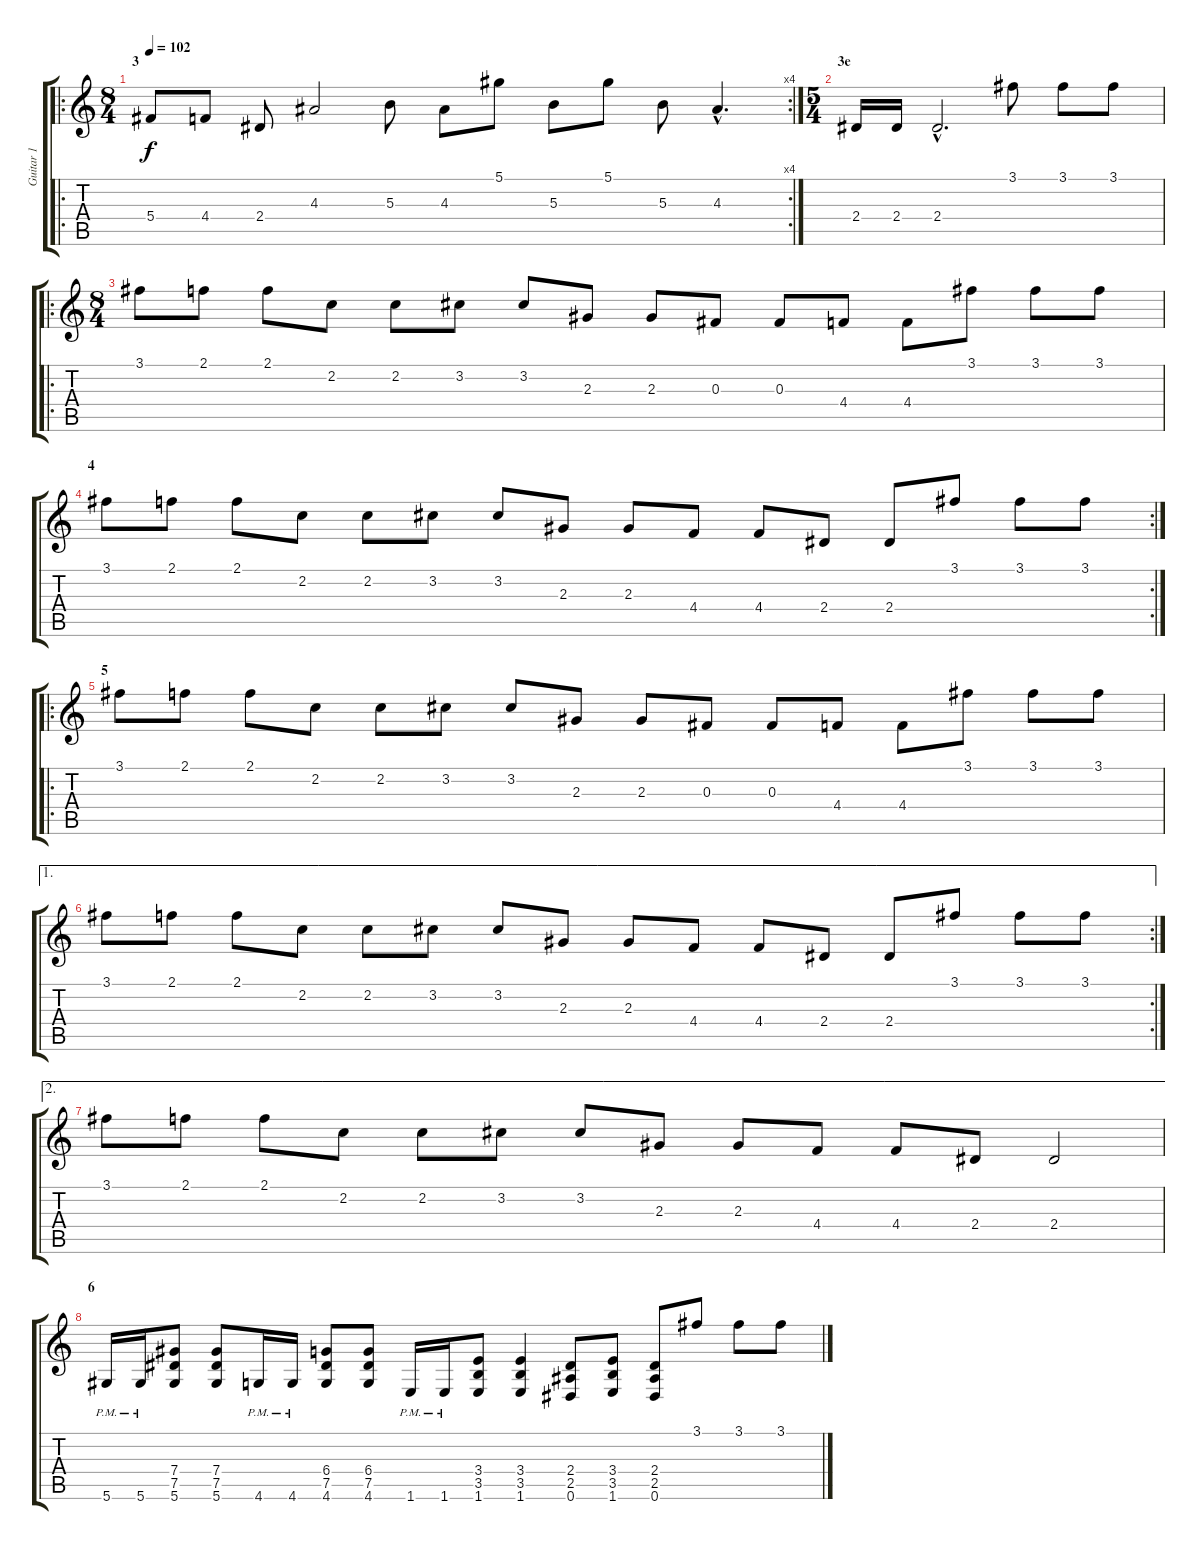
\track ("Guitar 1" "Guitar 1") {instrument distortionguitar}
\staff {score tabs}
\tuning (Eb4 Bb3 Gb3 Db3 Ab2 Eb2) {hide}
\ro
\rc 4
\ts (8 4)
\section ("" "3")
\tempo 102
\clef g2
\ks c
5.4.8{dy f} 4.4.8 2.4.8 4.3.2 5.3.8 4.3.8 5.1.8 5.3.8 5.1.8 5.3.8 4.3{hac}.4{d} |
\ts (5 4)
\section ("" "3e")
2.4.16 2.4.16 2.4{hac}.2{d} 3.1.8 3.1.8 3.1.8 |
\ro
\ts (8 4)
3.1.8 2.1.8 2.1.8 2.2.8 2.2.8 3.2.8 3.2.8 2.3.8 2.3.8 0.3.8 0.3.8 4.4.8 4.4.8 3.1.8 3.1.8 3.1.8 |
\rc 2
\section ("" "4")
3.1.8 2.1.8 2.1.8 2.2.8 2.2.8 3.2.8 3.2.8 2.3.8 2.3.8 4.4.8 4.4.8 2.4.8 2.4.8 3.1.8 3.1.8 3.1.8 |
\ro
\section ("" "5")
3.1.8 2.1.8 2.1.8 2.2.8 2.2.8 3.2.8 3.2.8 2.3.8 2.3.8 0.3.8 0.3.8 4.4.8 4.4.8 3.1.8 3.1.8 3.1.8 |
\ae 1
\rc 2
3.1.8 2.1.8 2.1.8 2.2.8 2.2.8 3.2.8 3.2.8 2.3.8 2.3.8 4.4.8 4.4.8 2.4.8 2.4.8 3.1.8 3.1.8 3.1.8 |
\ae 2
3.1.8 2.1.8 2.1.8 2.2.8 2.2.8 3.2.8 3.2.8 2.3.8 2.3.8 4.4.8 4.4.8 2.4.8 2.4.2 |
\section ("" "6")
5.6{pm}.16 5.6{pm}.16 (7.4 7.5 5.6).8 (7.4 7.5 5.6).8 4.6{pm}.16 4.6{pm}.16 (6.4 7.5 4.6).8 (6.4 7.5 4.6).8 1.6{pm}.16 1.6{pm}.16 (3.4 3.5 1.6).8 (3.4 3.5 1.6).4 (2.4 2.5 0.6).8 (3.4 3.5 1.6).8 (2.4 2.5 0.6).8 3.1.8 3.1.8 3.1.8
